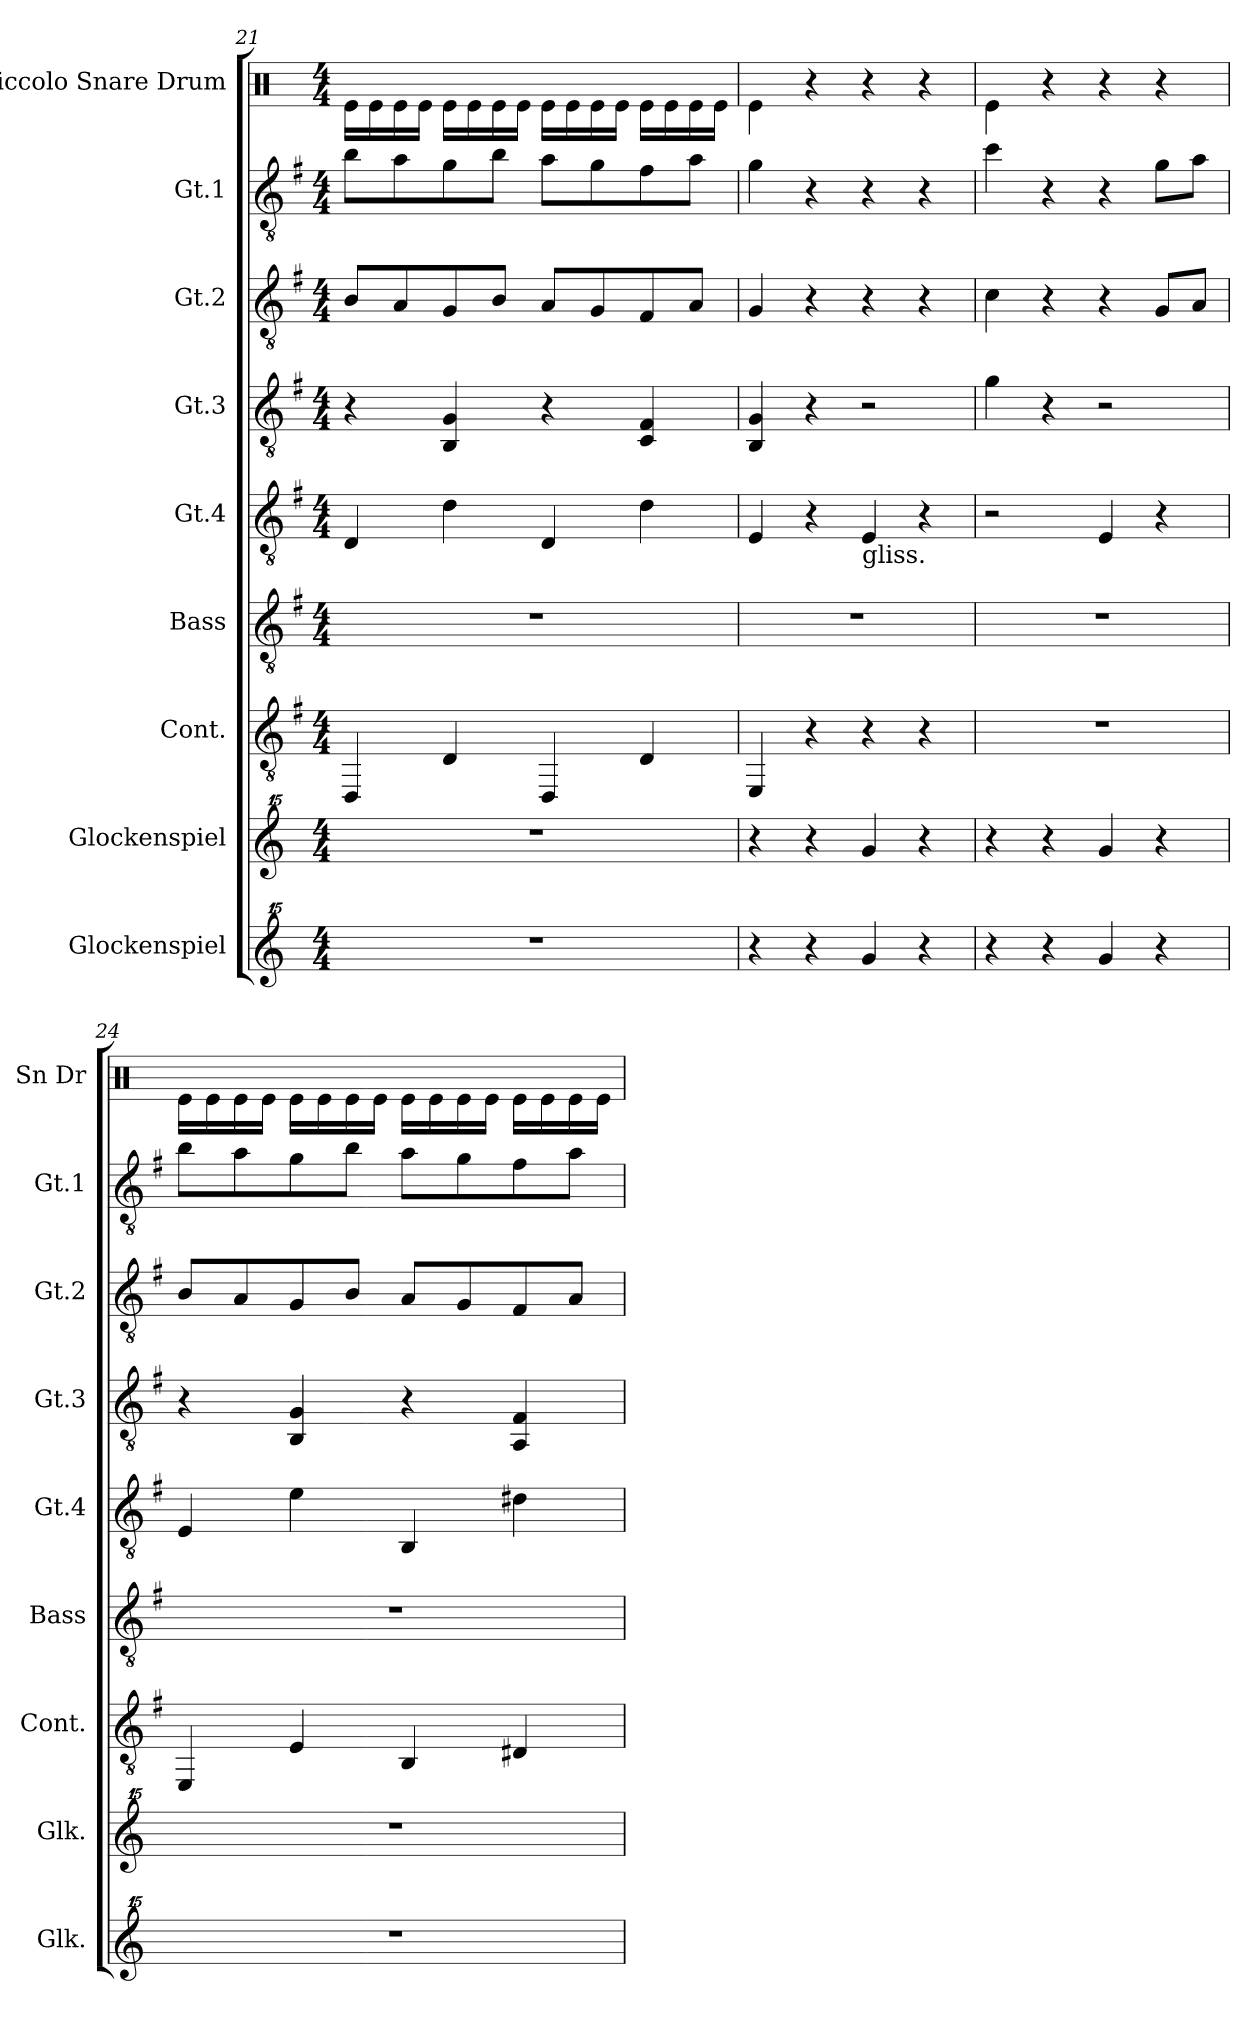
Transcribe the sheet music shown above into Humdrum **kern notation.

**kern	**kern	**kern	**kern	**kern	**kern	**kern	**kern	**kern
*part9	*part8	*part7	*part6	*part5	*part4	*part3	*part2	*part1
*staff9	*staff8	*staff7	*staff6	*staff5	*staff4	*staff3	*staff2	*staff1
*I"Glockenspiel	*I"Glockenspiel	*I"Cont.	*I"Bass	*I"Gt.4	*I"Gt.3	*I"Gt.2	*I"Gt.1	*I"Piccolo Snare Drum
*I'Glk.	*I'Glk.	*I'Cont.	*I'Bass	*I'Gt.4	*I'Gt.3	*I'Gt.2	*I'Gt.1	*I'Sn Dr
*clefG^^2	*clefG^^2	*clefGv2	*clefGv2	*clefGv2	*clefGv2	*clefGv2	*clefGv2	*clefX
*k[]	*k[]	*k[f#]	*k[f#]	*k[f#]	*k[f#]	*k[f#]	*k[f#]	*k[]
*M4/4	*M4/4	*M4/4	*M4/4	*M4/4	*M4/4	*M4/4	*M4/4	*M4/4
=21	=21	=21	=21	=21	=21	=21	=21	=21
1r	1r	4DD/	1r	4D/	4r	8B/L	8b\L	16Re\LL
.	.	.	.	.	.	.	.	16Re\
.	.	.	.	.	.	8A/	8a\	16Re\
.	.	.	.	.	.	.	.	16Re\JJ
.	.	4D/	.	4d\	4BB/ 4G/	8G/	8g\	16Re\LL
.	.	.	.	.	.	.	.	16Re\
.	.	.	.	.	.	8B/J	8b\J	16Re\
.	.	.	.	.	.	.	.	16Re\JJ
.	.	4DD/	.	4D/	4r	8A/L	8a\L	16Re\LL
.	.	.	.	.	.	.	.	16Re\
.	.	.	.	.	.	8G/	8g\	16Re\
.	.	.	.	.	.	.	.	16Re\JJ
.	.	4D/	.	4d\	4C/ 4F#/	8F#/	8f#\	16Re\LL
.	.	.	.	.	.	.	.	16Re\
.	.	.	.	.	.	8A/J	8a\J	16Re\
.	.	.	.	.	.	.	.	16Re\JJ
=22	=22	=22	=22	=22	=22	=22	=22	=22
4r	4r	4EE/	1r	4E/	4BB/ 4G/	4G/	4g\	4Re\
4r	4r	4r	.	4r	4r	4r	4r	4r
!	!	!	!	!LO:TX:b:t=gliss.	!	!	!	!
4ggg/	4ggg/	4r	.	4E/	2r	4r	4r	4r
4r	4r	4r	.	4r	.	4r	4r	4r
=23	=23	=23	=23	=23	=23	=23	=23	=23
4r	4r	1r	1r	2r	4g\	4c\	4cc\	4Re\
4r	4r	.	.	.	4r	4r	4r	4r
4ggg/	4ggg/	.	.	4E/	2r	4r	4r	4r
4r	4r	.	.	4r	.	8G/L	8g\L	4r
.	.	.	.	.	.	8A/J	8a\J	.
!!LO:PB:g=z
=24	=24	=24	=24	=24	=24	=24	=24	=24
1r	1r	4EE/	1r	4E/	4r	8B/L	8b\L	16Re\LL
.	.	.	.	.	.	.	.	16Re\
.	.	.	.	.	.	8A/	8a\	16Re\
.	.	.	.	.	.	.	.	16Re\JJ
.	.	4E/	.	4e\	4BB/ 4G/	8G/	8g\	16Re\LL
.	.	.	.	.	.	.	.	16Re\
.	.	.	.	.	.	8B/J	8b\J	16Re\
.	.	.	.	.	.	.	.	16Re\JJ
.	.	4BB/	.	4BB/	4r	8A/L	8a\L	16Re\LL
.	.	.	.	.	.	.	.	16Re\
.	.	.	.	.	.	8G/	8g\	16Re\
.	.	.	.	.	.	.	.	16Re\JJ
.	.	4D#X/	.	4d#X\	4AA/ 4F#/	8F#/	8f#\	16Re\LL
.	.	.	.	.	.	.	.	16Re\
.	.	.	.	.	.	8A/J	8a\J	16Re\
.	.	.	.	.	.	.	.	16Re\JJ
=	=	=	=	=	=	=	=	=
*-	*-	*-	*-	*-	*-	*-	*-	*-
